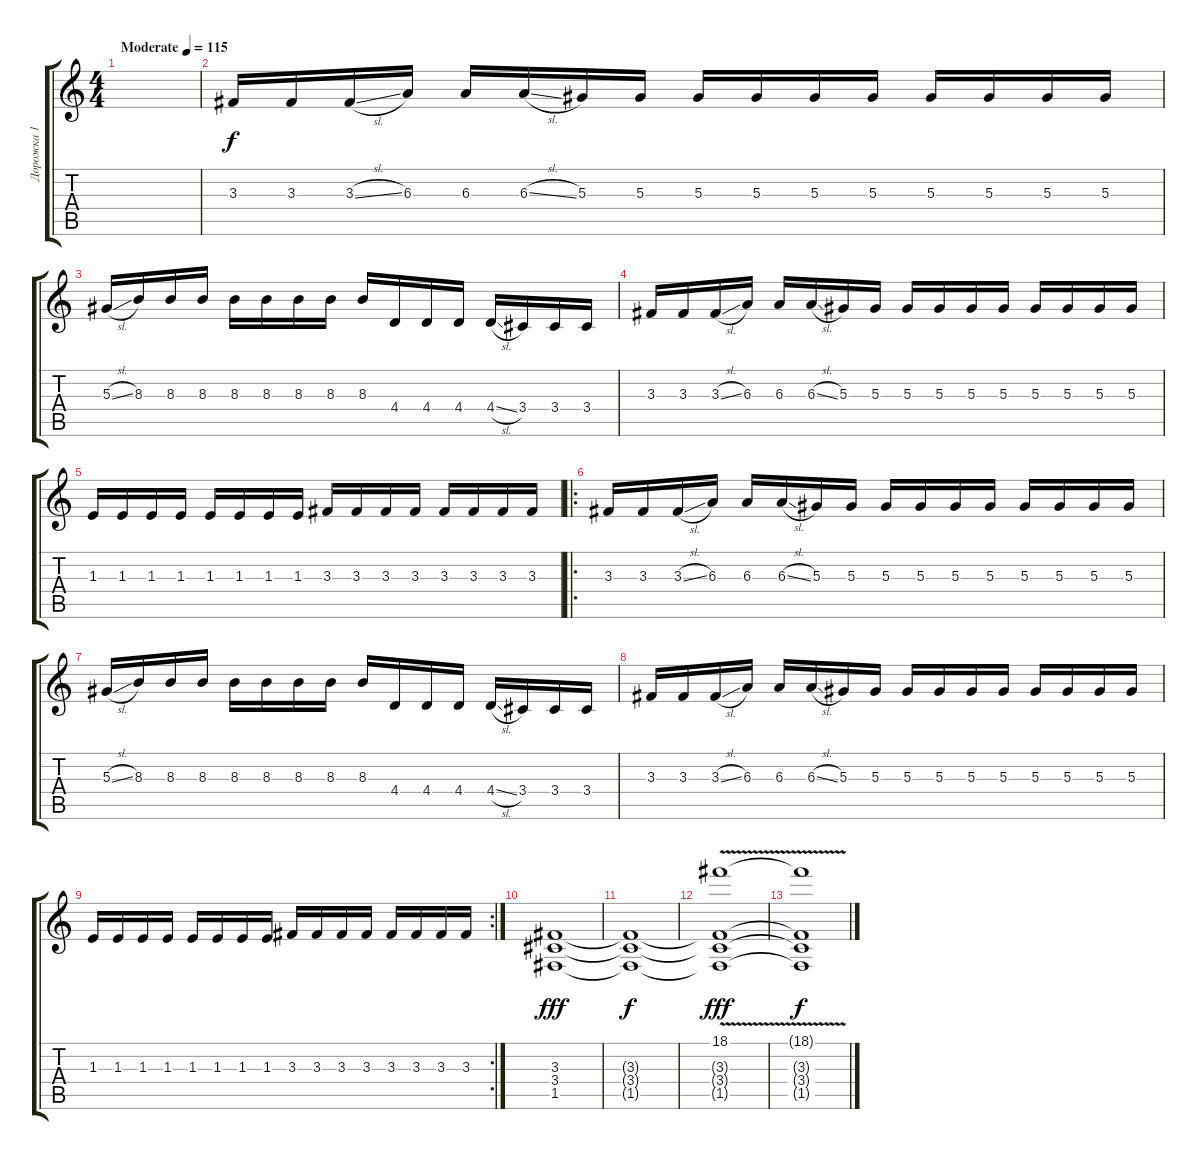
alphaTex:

\track ("Дорожка 1" "Дорожка 1") {instrument overdrivenguitar}
\staff {score tabs}
\tuning (C4 G3 Eb3 Bb2 F2 C2) {hide}
\ts (4 4)
\tempo (115 "Moderate")
\clef g2
\ks c
|
3.3.16 3.3.16 3.3{sl}.16 6.3.16 6.3.16 6.3{sl}.16 5.3.16 5.3.16 5.3.16 5.3.16 5.3.16 5.3.16 5.3.16 5.3.16 5.3.16 5.3.16 |
5.3{sl}.16 8.3.16 8.3.16 8.3.16 8.3.16 8.3.16 8.3.16 8.3.16 8.3.16 4.4.16 4.4.16 4.4.16 4.4{sl}.16 3.4.16 3.4.16 3.4.16 |
3.3.16 3.3.16 3.3{sl}.16 6.3.16 6.3.16 6.3{sl}.16 5.3.16 5.3.16 5.3.16 5.3.16 5.3.16 5.3.16 5.3.16 5.3.16 5.3.16 5.3.16 |
1.3.16 1.3.16 1.3.16 1.3.16 1.3.16 1.3.16 1.3.16 1.3.16 3.3.16 3.3.16 3.3.16 3.3.16 3.3.16 3.3.16 3.3.16 3.3.16 |
\ro
3.3.16 3.3.16 3.3{sl}.16 6.3.16 6.3.16 6.3{sl}.16 5.3.16 5.3.16 5.3.16 5.3.16 5.3.16 5.3.16 5.3.16 5.3.16 5.3.16 5.3.16 |
5.3{sl}.16 8.3.16 8.3.16 8.3.16 8.3.16 8.3.16 8.3.16 8.3.16 8.3.16 4.4.16 4.4.16 4.4.16 4.4{sl}.16 3.4.16 3.4.16 3.4.16 |
3.3.16 3.3.16 3.3{sl}.16 6.3.16 6.3.16 6.3{sl}.16 5.3.16 5.3.16 5.3.16 5.3.16 5.3.16 5.3.16 5.3.16 5.3.16 5.3.16 5.3.16 |
\rc 2
1.3.16 1.3.16 1.3.16 1.3.16 1.3.16 1.3.16 1.3.16 1.3.16 3.3.16 3.3.16 3.3.16 3.3.16 3.3.16 3.3.16 3.3.16 3.3.16 |
(3.3 3.4 1.5).1{dy fff} |
(3.3{t} 3.4{t} 1.5{t}).1{dy f} |
(18.1{v} 3.3{t} 3.4{t} 1.5{t}).1{dy fff} |
(18.1{t} 3.3{t} 3.4{t} 1.5{t}).1{dy f}
